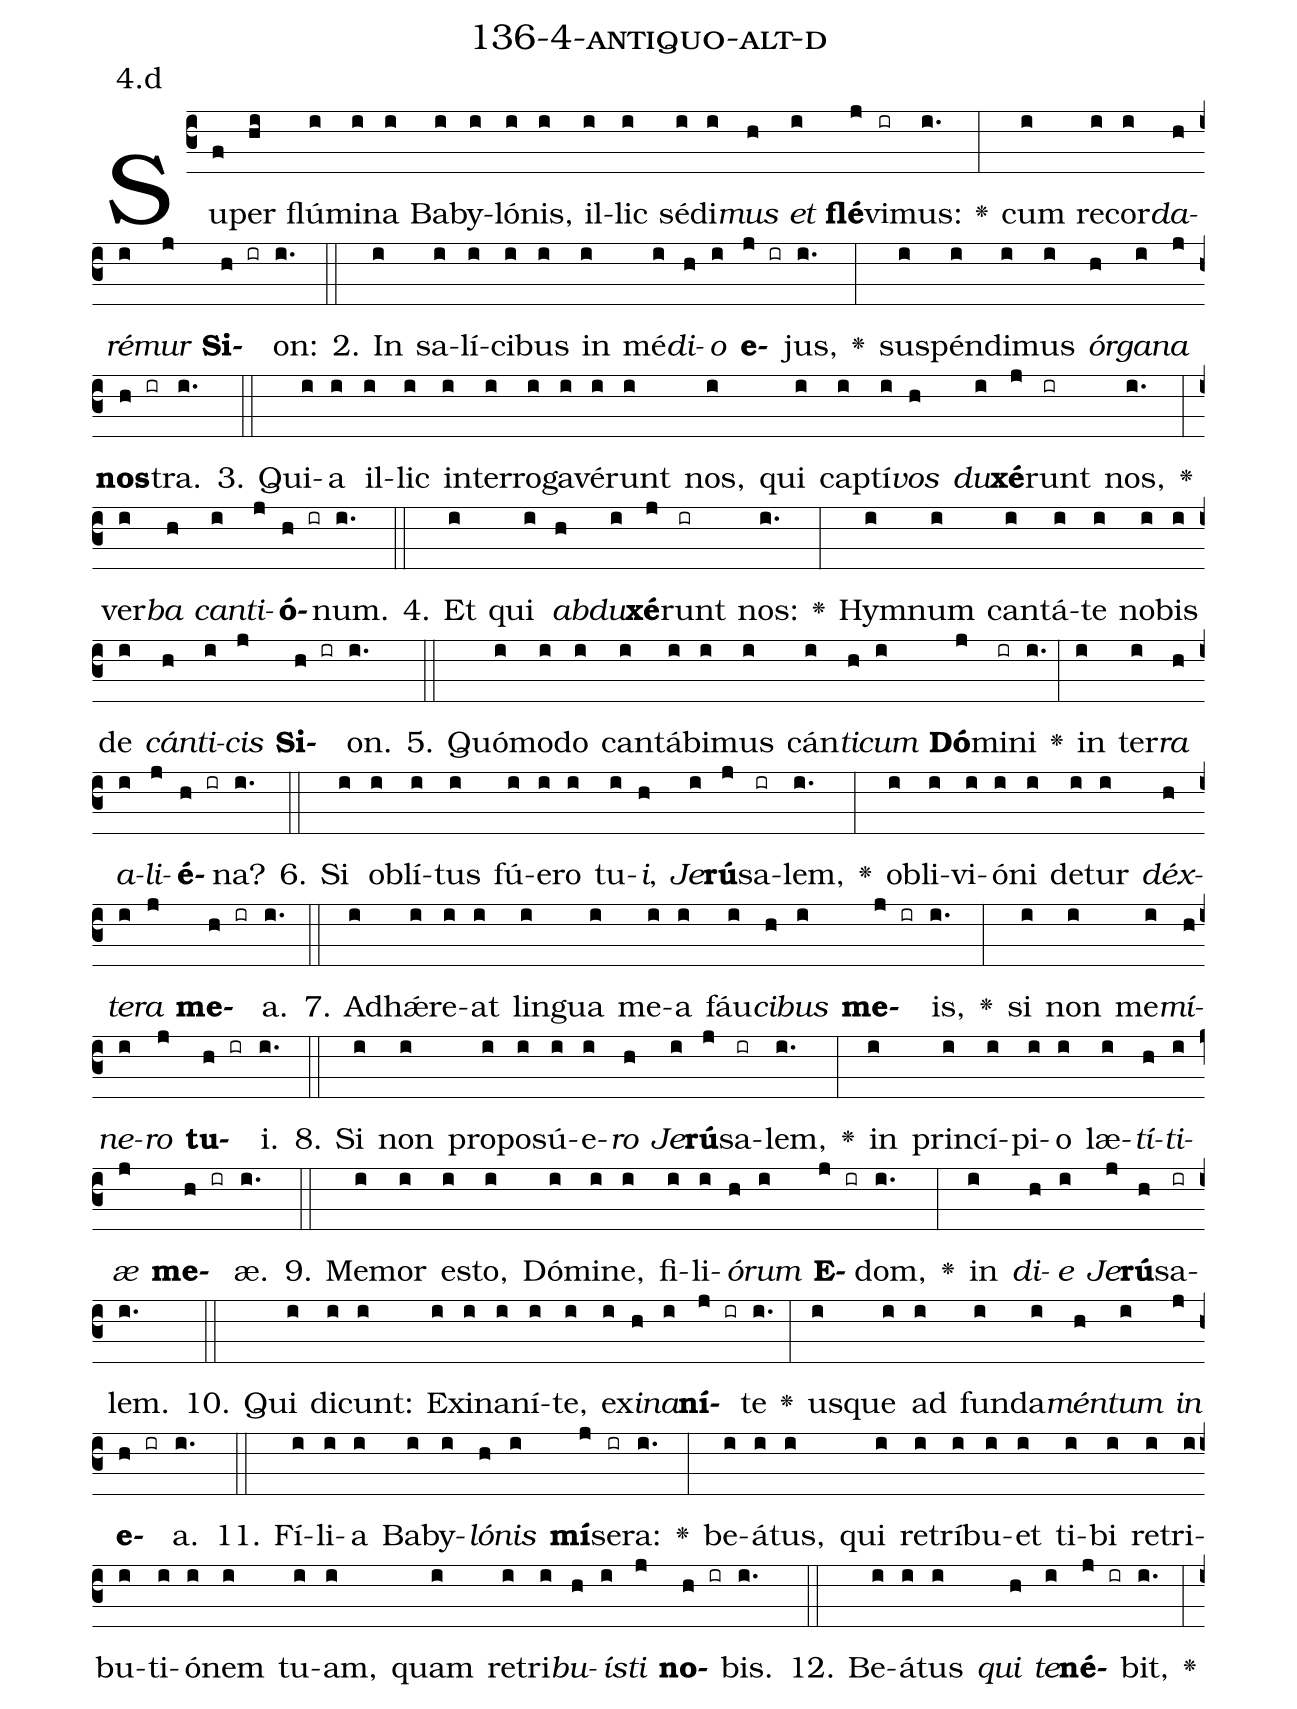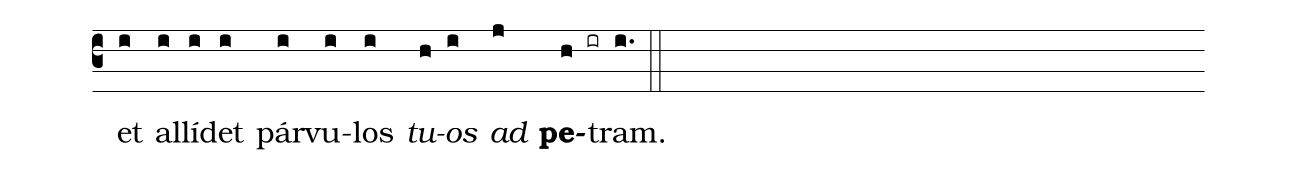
name: 136-4-antiquo-alt-d;
annotation: 4.d;
%%
(c3)Su(f)per(hi) flú(i)mi(i)na(i) Ba(i)by(i)ló(i)nis,(i) il(i)lic(i) sé(i)di(i)<i>mus</i>(h) <i>et</i>(i) <b>flé</b>(j)vi(ir)mus:(i.) <v>\greheightstar</v>(:) cum(i) re(i)cor(i)<i>da</i>(h)<i>ré</i>(i)<i>mur</i>(j) <b>Si</b>(h ir)on:(i.) (::)
2. In(i) sa(i)lí(i)ci(i)bus(i) in(i) mé(i)<i>di</i>(h)<i>o</i>(i) <b>e</b>(j ir)jus,(i.) <v>\greheightstar</v>(:) sus(i)pén(i)di(i)mus(i) <i>ór</i>(h)<i>ga</i>(i)<i>na</i>(j) <b>nos</b>(h ir)tra.(i.) (::)
3. Qui(i)a(i) il(i)lic(i) in(i)ter(i)ro(i)ga(i)vé(i)runt(i) nos,(i) qui(i) cap(i)tí(i)<i>vos</i>(h) <i>du</i>(i)<b>xé</b>(j)runt(ir) nos,(i.) <v>\greheightstar</v>(:) ver(i)<i>ba</i>(h) <i>can</i>(i)<i>ti</i>(j)<b>ó</b>(h ir)num.(i.) (::)
4. Et(i) qui(i) <i>ab</i>(h)<i>du</i>(i)<b>xé</b>(j)runt(ir) nos:(i.) <v>\greheightstar</v>(:) Hym(i)num(i) can(i)tá(i)te(i) no(i)bis(i) de(i) <i>cán</i>(h)<i>ti</i>(i)<i>cis</i>(j) <b>Si</b>(h ir)on.(i.) (::)
5. Quó(i)mo(i)do(i) can(i)tá(i)bi(i)mus(i) cán(i)<i>ti</i>(h)<i>cum</i>(i) <b>Dó</b>(j)mi(ir)ni(i.) <v>\greheightstar</v>(:) in(i) ter(i)<i>ra</i>(h) <i>a</i>(i)<i>li</i>(j)<b>é</b>(h ir)na?(i.) (::)
6. Si(i) ob(i)lí(i)tus(i) fú(i)e(i)ro(i) tu(i)<i>i</i>,(h) <i>Je</i>(i)<b>rú</b>(j)sa(ir)lem,(i.) <v>\greheightstar</v>(:) ob(i)li(i)vi(i)ó(i)ni(i) de(i)tur(i) <i>déx</i>(h)<i>te</i>(i)<i>ra</i>(j) <b>me</b>(h ir)a.(i.) (::)
7. Ad(i)hǽ(i)re(i)at(i) lin(i)gua(i) me(i)a(i) fáu(i)<i>ci</i>(h)<i>bus</i>(i) <b>me</b>(j ir)is,(i.) <v>\greheightstar</v>(:) si(i) non(i) me(i)<i>mí</i>(h)<i>ne</i>(i)<i>ro</i>(j) <b>tu</b>(h ir)i.(i.) (::)
8. Si(i) non(i) pro(i)po(i)sú(i)e(i)<i>ro</i>(h) <i>Je</i>(i)<b>rú</b>(j)sa(ir)lem,(i.) <v>\greheightstar</v>(:) in(i) prin(i)cí(i)pi(i)o(i) læ(i)<i>tí</i>(h)<i>ti</i>(i)<i>æ</i>(j) <b>me</b>(h ir)æ.(i.) (::)
9. Me(i)mor(i) es(i)to,(i) Dó(i)mi(i)ne,(i) fi(i)li(i)<i>ó</i>(h)<i>rum</i>(i) <b>E</b>(j ir)dom,(i.) <v>\greheightstar</v>(:) in(i) <i>di</i>(h)<i>e</i>(i) <i>Je</i>(j)<b>rú</b>(h)sa(ir)lem.(i.) (::)
10. Qui(i) di(i)cunt:(i) Ex(i)i(i)na(i)ní(i)te,(i) ex(i)<i>i</i>(h)<i>na</i>(i)<b>ní</b>(j ir)te(i.) <v>\greheightstar</v>(:) us(i)que(i) ad(i) fun(i)da(i)<i>mén</i>(h)<i>tum</i>(i) <i>in</i>(j) <b>e</b>(h ir)a.(i.) (::)
11. Fí(i)li(i)a(i) Ba(i)by(i)<i>ló</i>(h)<i>nis</i>(i) <b>mí</b>(j)se(ir)ra:(i.) <v>\greheightstar</v>(:) be(i)á(i)tus,(i) qui(i) re(i)trí(i)bu(i)et(i) ti(i)bi(i) re(i)tri(i)bu(i)ti(i)ó(i)nem(i) tu(i)am,(i) quam(i) re(i)tri(i)<i>bu</i>(h)<i>ís</i>(i)<i>ti</i>(j) <b>no</b>(h ir)bis.(i.) (::)
12. Be(i)á(i)tus(i) <i>qui</i>(h) <i>te</i>(i)<b>né</b>(j ir)bit,(i.) <v>\greheightstar</v>(:) et(i) al(i)lí(i)det(i) pár(i)vu(i)los(i) <i>tu</i>(h)<i>os</i>(i) <i>ad</i>(j) <b>pe</b>(h ir)tram.(i.) (::)
